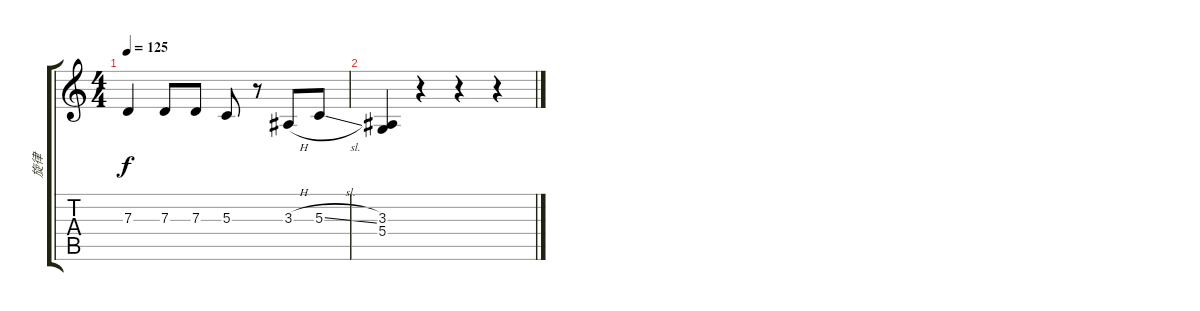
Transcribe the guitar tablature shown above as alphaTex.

\track ("旋律" "旋律") {instrument accordion}
\staff {score tabs}
\tuning (E4 B3 G3 D3 A2 E2) {hide}
\ts (4 4)
\tempo 125
\clef g2
\ks c
7.3.4{dy f} 7.3.8 7.3.8 5.3.8 r.8 3.3{h}.8 5.3{sl}.8 |
(3.3 5.4{t}).4 r.4 r.4 r.4
